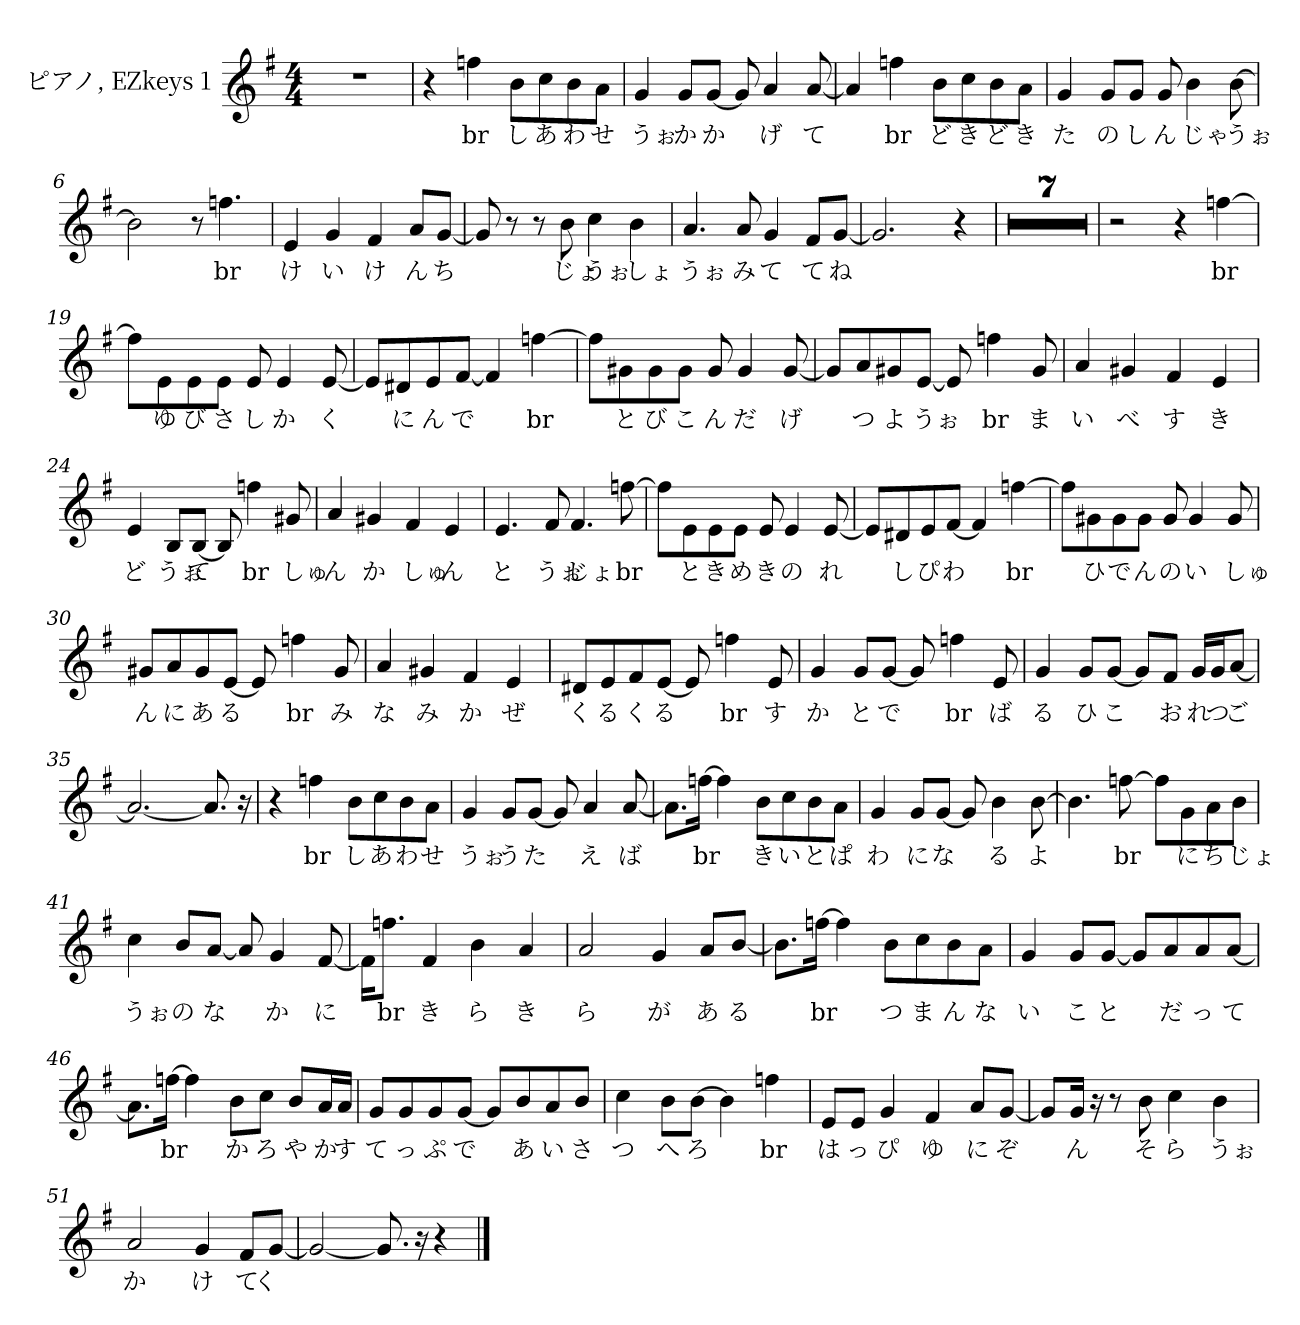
**kern	**text
*part1	*part1
*staff1	*staff1
*I"ピアノ, EZkeys 1	*
*clefG2	*
*k[f#]	*
*M4/4	*
*MM170	*
=1	=1
1r	.
=2	=2
4r	.
!	!LO:LY:b
4ffn\	br
!	!LO:LY:b
8b\L	し
!	!LO:LY:b
8cc\	あ
!	!LO:LY:b
8b\	わ
!	!LO:LY:b
8a\J	せ
=3	=3
!	!LO:LY:b
4g/	うぉ
!	!LO:LY:b
8g/L	か
!	!LO:LY:b
[8g/J	か
8g/]	.
!	!LO:LY:b
4a/	げ
!	!LO:LY:b
[8a/	て
=4	=4
4a/]	.
!	!LO:LY:b
4ffn\	br
!	!LO:LY:b
8b\L	ど
!	!LO:LY:b
8cc\	き
!	!LO:LY:b
8b\	ど
!	!LO:LY:b
8a\J	き
!!LO:LB:g=z
=5	=5
!	!LO:LY:b
4g/	た
!	!LO:LY:b
8g/L	の
!	!LO:LY:b
8g/J	し
!	!LO:LY:b
8g/	ん
!	!LO:LY:b
4b\	じゃ
!	!LO:LY:b
[8b\	うぉ
=6	=6
2b\]	.
8r	.
!	!LO:LY:b
4.ffn\	br
=7	=7
!	!LO:LY:b
4e/	け
!	!LO:LY:b
4g/	い
!	!LO:LY:b
4f#/	け
!	!LO:LY:b
8a/L	ん
!	!LO:LY:b
[8g/J	ち
=8	=8
8g/]	.
8r	.
8r	.
!	!LO:LY:b
8b\	じょ
!	!LO:LY:b
4cc\	うぉ
!	!LO:LY:b
4b\	しょ
=9	=9
!	!LO:LY:b
4.a/	うぉ
!	!LO:LY:b
8a/	み
!	!LO:LY:b
4g/	て
!	!LO:LY:b
8f#/L	て
!	!LO:LY:b
[8g/J	ね
=10	=10
2.g/]	.
4r	.
=11	=11
1r	.
!!LO:LB:g=z
=12	=12
1r	.
=13	=13
1r	.
=14	=14
1r	.
=15	=15
1r	.
=16	=16
1r	.
=17	=17
1r	.
=18	=18
2r	.
4r	.
!	!LO:LY:b
[4ffn\	br
=19	=19
8ff\L]	.
!	!LO:LY:b
8e\	ゆ
!	!LO:LY:b
8e\	び
!	!LO:LY:b
8e\J	さ
!	!LO:LY:b
8e/	し
!	!LO:LY:b
4e/	か
!	!LO:LY:b
[8e/	く
=20	=20
8e/L]	.
!	!LO:LY:b
8d#X/	に
!	!LO:LY:b
8e/	ん
!	!LO:LY:b
[8f#/J	で
4f#/]	.
!	!LO:LY:b
[4ffn\	br
!!LO:LB:g=z
=21	=21
8ff\L]	.
!	!LO:LY:b
8g#X\	と
!	!LO:LY:b
8g#\	び
!	!LO:LY:b
8g#\J	こ
!	!LO:LY:b
8g#/	ん
!	!LO:LY:b
4g#/	だ
!	!LO:LY:b
[8g#/	げ
=22	=22
8g#/L]	.
!	!LO:LY:b
8a/	つ
!	!LO:LY:b
8g#X/	よ
!	!LO:LY:b
[8e/J	うぉ
8e/]	.
!	!LO:LY:b
4ffn\	br
!	!LO:LY:b
8g#/	ま
=23	=23
!	!LO:LY:b
4a/	い
!	!LO:LY:b
4g#X/	べ
!	!LO:LY:b
4f#/	す
!	!LO:LY:b
4e/	き
=24	=24
!	!LO:LY:b
4e/	ど
!	!LO:LY:b
8B/L	うぉ
!	!LO:LY:b
[8B/J	て
8B/]	.
!	!LO:LY:b
4ffn\	br
!	!LO:LY:b
8g#X/	しゅ
!!LO:LB:g=z
=25	=25
!	!LO:LY:b
4a/	ん
!	!LO:LY:b
4g#X/	か
!	!LO:LY:b
4f#/	しゅ
!	!LO:LY:b
4e/	ん
=26	=26
!	!LO:LY:b
4.e/	と
!	!LO:LY:b
8f#/	うぉ
!	!LO:LY:b
4.f#/	じょ
!	!LO:LY:b
[8ffn\	br
=27	=27
8ff\L]	.
!	!LO:LY:b
8e\	と
!	!LO:LY:b
8e\	き
!	!LO:LY:b
8e\J	め
!	!LO:LY:b
8e/	き
!	!LO:LY:b
4e/	の
!	!LO:LY:b
[8e/	れ
=28	=28
8e/L]	.
!	!LO:LY:b
8d#X/	し
!	!LO:LY:b
8e/	ぴ
!	!LO:LY:b
[8f#/J	わ
4f#/]	.
!	!LO:LY:b
[4ffn\	br
=29	=29
8ff\L]	.
!	!LO:LY:b
8g#X\	ひ
!	!LO:LY:b
8g#\	で
!	!LO:LY:b
8g#\J	ん
!	!LO:LY:b
8g#/	の
!	!LO:LY:b
4g#/	い
!	!LO:LY:b
8g#/	しゅ
!!LO:LB:g=z
=30	=30
!	!LO:LY:b
8g#X/L	ん
!	!LO:LY:b
8a/	に
!	!LO:LY:b
8g#/	あ
!	!LO:LY:b
[8e/J	る
8e/]	.
!	!LO:LY:b
4ffn\	br
!	!LO:LY:b
8g#/	み
=31	=31
!	!LO:LY:b
4a/	な
!	!LO:LY:b
4g#X/	み
!	!LO:LY:b
4f#/	か
!	!LO:LY:b
4e/	ぜ
=32	=32
!	!LO:LY:b
8d#X/L	く
!	!LO:LY:b
8e/	る
!	!LO:LY:b
8f#/	く
!	!LO:LY:b
[8e/J	る
8e/]	.
!	!LO:LY:b
4ffn\	br
!	!LO:LY:b
8e/	す
=33	=33
!	!LO:LY:b
4g/	か
!	!LO:LY:b
8g/L	と
!	!LO:LY:b
[8g/J	で
8g/]	.
!	!LO:LY:b
4ffn\	br
!	!LO:LY:b
8e/	ば
!!LO:LB:g=z
=34	=34
!	!LO:LY:b
4g/	る
!	!LO:LY:b
8g/L	ひ
!	!LO:LY:b
[8g/J	こ
8g/L]	.
!	!LO:LY:b
8f#/J	お
!	!LO:LY:b
16g/LL	れ
!	!LO:LY:b
16g/J	つ
!	!LO:LY:b
[8a/J	ご
=35	=35
2.a/_	.
8.a/]	.
16r	.
=36	=36
4r	.
!	!LO:LY:b
4ffn\	br
!	!LO:LY:b
8b\L	し
!	!LO:LY:b
8cc\	あ
!	!LO:LY:b
8b\	わ
!	!LO:LY:b
8a\J	せ
=37	=37
!	!LO:LY:b
4g/	うぉ
!	!LO:LY:b
8g/L	う
!	!LO:LY:b
[8g/J	た
8g/]	.
!	!LO:LY:b
4a/	え
!	!LO:LY:b
[8a/	ば
=38	=38
8.a\L]	.
!	!LO:LY:b
[16ffn\Jk	br
4ff\]	.
!	!LO:LY:b
8b\L	き
!	!LO:LY:b
8cc\	い
!	!LO:LY:b
8b\	と
!	!LO:LY:b
8a\J	ぱ
!!LO:LB:g=z
=39	=39
!	!LO:LY:b
4g/	わ
!	!LO:LY:b
8g/L	に
!	!LO:LY:b
[8g/J	な
8g/]	.
!	!LO:LY:b
4b\	る
!	!LO:LY:b
[8b\	よ
=40	=40
4.b\]	.
!	!LO:LY:b
[8ffn\	br
8ff\L]	.
!	!LO:LY:b
8g\	に
!	!LO:LY:b
8a\	ち
!	!LO:LY:b
8b\J	じょ
=41	=41
!	!LO:LY:b
4cc\	うぉ
!	!LO:LY:b
8b/L	の
!	!LO:LY:b
[8a/J	な
8a/]	.
!	!LO:LY:b
4g/	か
!	!LO:LY:b
[8f#/	に
=42	=42
16f#\KL]	.
!	!LO:LY:b
8.ffn\J	br
!	!LO:LY:b
4f#/	き
!	!LO:LY:b
4b\	ら
!	!LO:LY:b
4a/	き
=43	=43
!	!LO:LY:b
2a/	ら
!	!LO:LY:b
4g/	が
!	!LO:LY:b
8a/L	あ
!	!LO:LY:b
[8b/J	る
!!LO:LB:g=z
=44	=44
8.b\L]	.
!	!LO:LY:b
[16ffn\Jk	br
4ff\]	.
!	!LO:LY:b
8b\L	つ
!	!LO:LY:b
8cc\	ま
!	!LO:LY:b
8b\	ん
!	!LO:LY:b
8a\J	な
=45	=45
!	!LO:LY:b
4g/	い
!	!LO:LY:b
8g/L	こ
!	!LO:LY:b
[8g/J	と
8g/L]	.
!	!LO:LY:b
8a/	だ
!	!LO:LY:b
8a/	っ
!	!LO:LY:b
[8a/J	て
=46	=46
8.a\L]	.
!	!LO:LY:b
[16ffn\Jk	br
4ff\]	.
!	!LO:LY:b
8b\L	か
!	!LO:LY:b
8cc\J	ろ
!	!LO:LY:b
8b/L	や
!	!LO:LY:b
16a/L	か
!	!LO:LY:b
16a/JJ	す
=47	=47
!	!LO:LY:b
8g/L	て
!	!LO:LY:b
8g/	っ
!	!LO:LY:b
8g/	ぷ
!	!LO:LY:b
[8g/J	で
8g/L]	.
!	!LO:LY:b
8b/	あ
!	!LO:LY:b
8a/	い
!	!LO:LY:b
8b/J	さ
!!LO:LB:g=z
=48	=48
!	!LO:LY:b
4cc\	つ
!	!LO:LY:b
8b\L	へ
!	!LO:LY:b
[8b\J	ろ
4b\]	.
!	!LO:LY:b
4ffn\	br
=49	=49
!	!LO:LY:b
8e/L	は
!	!LO:LY:b
8e/J	っ
!	!LO:LY:b
4g/	ぴ
!	!LO:LY:b
4f#/	ゆ
!	!LO:LY:b
8a/L	に
!	!LO:LY:b
[8g/J	ぞ
=50	=50
8g/L]	.
!	!LO:LY:b
16g/Jk	ん
16r	.
8r	.
!	!LO:LY:b
8b\	そ
!	!LO:LY:b
4cc\	ら
!	!LO:LY:b
4b\	うぉ
=51	=51
!	!LO:LY:b
2a/	か
!	!LO:LY:b
4g/	け
!	!LO:LY:b
8f#/L	て
!	!LO:LY:b
[8g/J	く
=52	=52
2g/_	.
8.g/]	.
16r	.
4r	.
==	==
*-	*-
